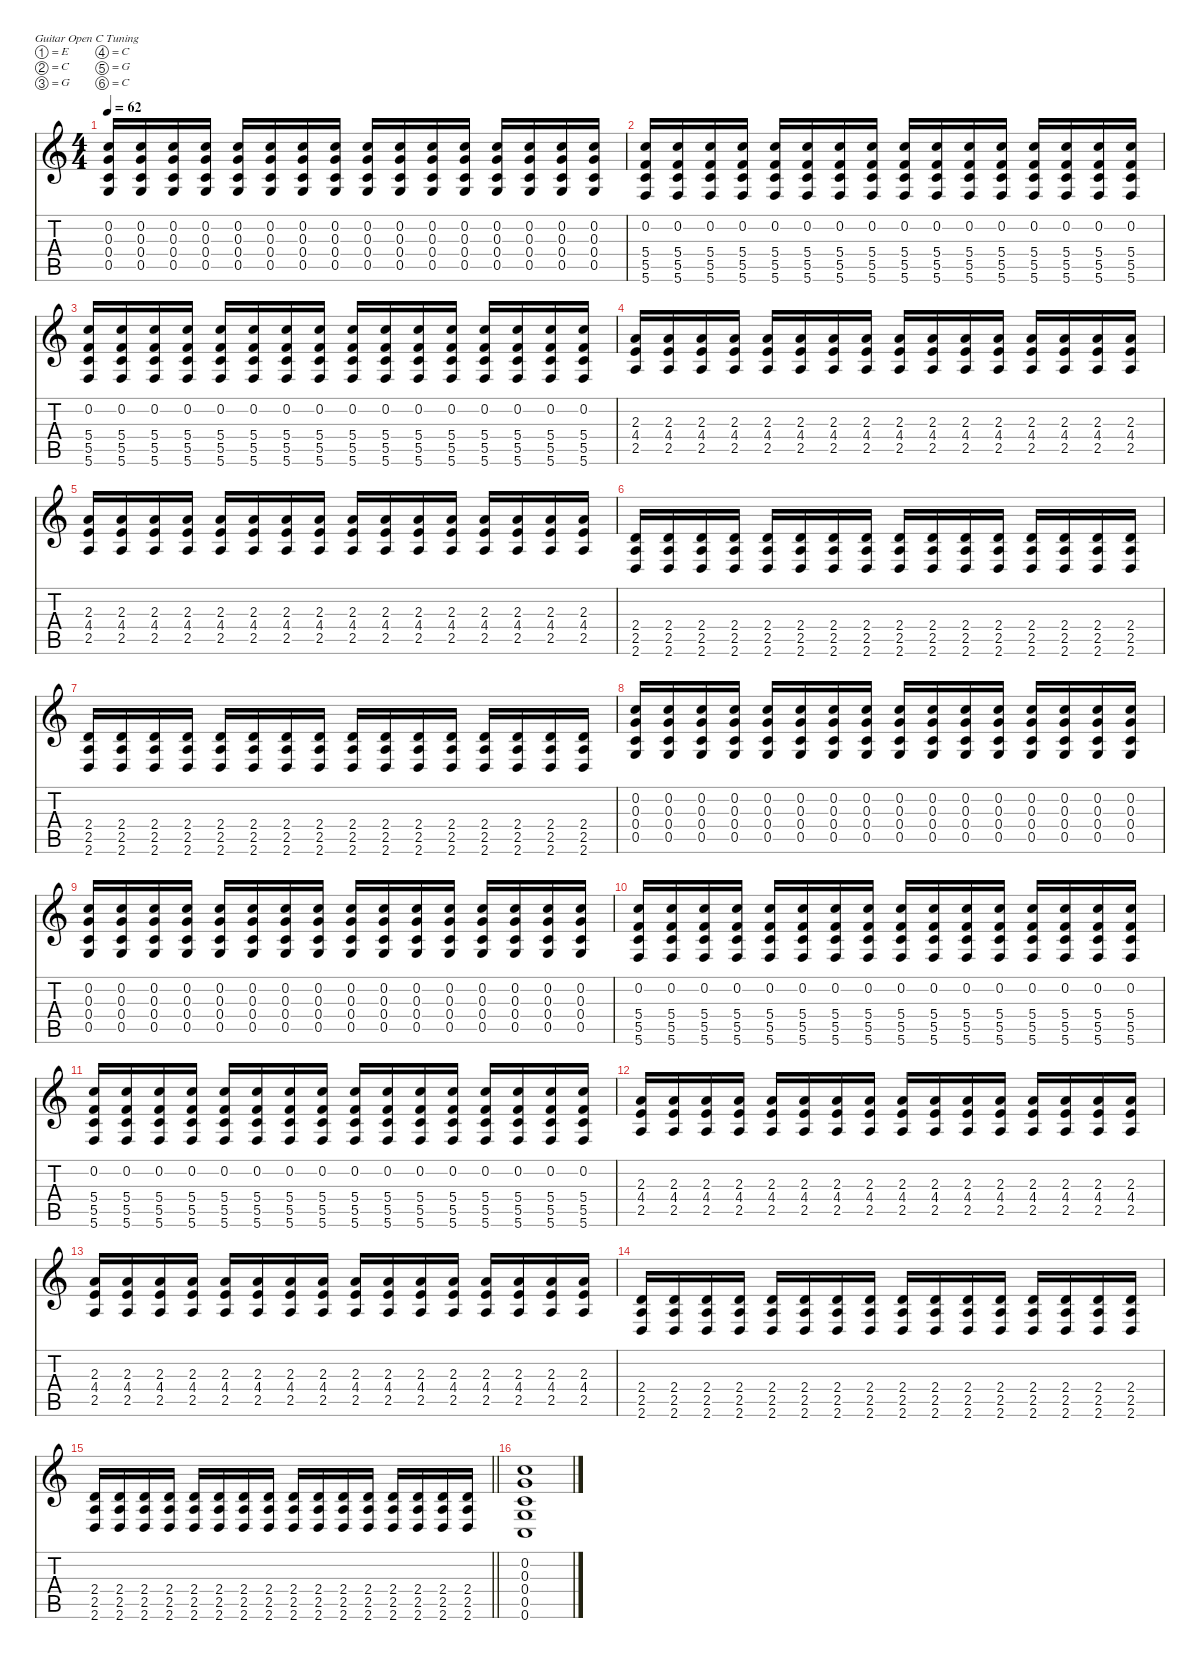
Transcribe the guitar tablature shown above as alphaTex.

\defaultSystemsLayout 4
\hideDynamics
\bracketExtendMode nobrackets
\singleTrackTrackNamePolicy hidden
\multiTrackTrackNamePolicy hidden
\firstSystemTrackNameMode fullname
\otherSystemsTrackNameOrientation horizontal
\track ("Guitar 1" "dist.guit.") {instrument distortionguitar}
\staff {score tabs}
\tuning (E4 C4 G3 C3 G2 C2)
\ts (4 4)
\tempo 62
\clef g2
\ks c
(0.2 0.3 0.4 0.5).16{dy f beam Up} (0.2 0.3 0.4 0.5).16{beam Up} (0.2 0.3 0.4 0.5).16{beam Up} (0.2 0.3 0.4 0.5).16{beam Up} (0.2 0.3 0.4 0.5).16{beam Up} (0.2 0.3 0.4 0.5).16{beam Up} (0.2 0.3 0.4 0.5).16{beam Up} (0.2 0.3 0.4 0.5).16{beam Up} (0.2 0.3 0.4 0.5).16{beam Up} (0.2 0.3 0.4 0.5).16{beam Up} (0.2 0.3 0.4 0.5).16{beam Up} (0.2 0.3 0.4 0.5).16{beam Up} (0.2 0.3 0.4 0.5).16{beam Up} (0.2 0.3 0.4 0.5).16{beam Up} (0.2 0.3 0.4 0.5).16{beam Up} (0.2 0.3 0.4 0.5).16{beam Up} |
(0.2 5.4 5.5 5.6).16{beam Up} (0.2 5.4 5.5 5.6).16{beam Up} (0.2 5.4 5.5 5.6).16{beam Up} (0.2 5.4 5.5 5.6).16{beam Up} (0.2 5.4 5.5 5.6).16{beam Up} (0.2 5.4 5.5 5.6).16{beam Up} (0.2 5.4 5.5 5.6).16{beam Up} (0.2 5.4 5.5 5.6).16{beam Up} (0.2 5.4 5.5 5.6).16{beam Up} (0.2 5.4 5.5 5.6).16{beam Up} (0.2 5.4 5.5 5.6).16{beam Up} (0.2 5.4 5.5 5.6).16{beam Up} (0.2 5.4 5.5 5.6).16{beam Up} (0.2 5.4 5.5 5.6).16{beam Up} (0.2 5.4 5.5 5.6).16{beam Up} (0.2 5.4 5.5 5.6).16{beam Up} |
(0.2 5.4 5.5 5.6).16{beam Up} (0.2 5.4 5.5 5.6).16{beam Up} (0.2 5.4 5.5 5.6).16{beam Up} (0.2 5.4 5.5 5.6).16{beam Up} (0.2 5.4 5.5 5.6).16{beam Up} (0.2 5.4 5.5 5.6).16{beam Up} (0.2 5.4 5.5 5.6).16{beam Up} (0.2 5.4 5.5 5.6).16{beam Up} (0.2 5.4 5.5 5.6).16{beam Up} (0.2 5.4 5.5 5.6).16{beam Up} (0.2 5.4 5.5 5.6).16{beam Up} (0.2 5.4 5.5 5.6).16{beam Up} (0.2 5.4 5.5 5.6).16{beam Up} (0.2 5.4 5.5 5.6).16{beam Up} (0.2 5.4 5.5 5.6).16{beam Up} (0.2 5.4 5.5 5.6).16{beam Up} |
(2.3 4.4 2.5).16{beam Up} (2.3 4.4 2.5).16{beam Up} (2.3 4.4 2.5).16{beam Up} (2.3 4.4 2.5).16{beam Up} (2.3 4.4 2.5).16{beam Up} (2.3 4.4 2.5).16{beam Up} (2.3 4.4 2.5).16{beam Up} (2.3 4.4 2.5).16{beam Up} (2.3 4.4 2.5).16{beam Up} (2.3 4.4 2.5).16{beam Up} (2.3 4.4 2.5).16{beam Up} (2.3 4.4 2.5).16{beam Up} (2.3 4.4 2.5).16{beam Up} (2.3 4.4 2.5).16{beam Up} (2.3 4.4 2.5).16{beam Up} (2.3 4.4 2.5).16{beam Up} |
(2.3 4.4 2.5).16{beam Up} (2.3 4.4 2.5).16{beam Up} (2.3 4.4 2.5).16{beam Up} (2.3 4.4 2.5).16{beam Up} (2.3 4.4 2.5).16{beam Up} (2.3 4.4 2.5).16{beam Up} (2.3 4.4 2.5).16{beam Up} (2.3 4.4 2.5).16{beam Up} (2.3 4.4 2.5).16{beam Up} (2.3 4.4 2.5).16{beam Up} (2.3 4.4 2.5).16{beam Up} (2.3 4.4 2.5).16{beam Up} (2.3 4.4 2.5).16{beam Up} (2.3 4.4 2.5).16{beam Up} (2.3 4.4 2.5).16{beam Up} (2.3 4.4 2.5).16{beam Up} |
(2.4 2.5 2.6).16{beam Up} (2.4 2.5 2.6).16{beam Up} (2.4 2.5 2.6).16{beam Up} (2.4 2.5 2.6).16{beam Up} (2.4 2.5 2.6).16{beam Up} (2.4 2.5 2.6).16{beam Up} (2.4 2.5 2.6).16{beam Up} (2.4 2.5 2.6).16{beam Up} (2.4 2.5 2.6).16{beam Up} (2.4 2.5 2.6).16{beam Up} (2.4 2.5 2.6).16{beam Up} (2.4 2.5 2.6).16{beam Up} (2.4 2.5 2.6).16{beam Up} (2.4 2.5 2.6).16{beam Up} (2.4 2.5 2.6).16{beam Up} (2.4 2.5 2.6).16{beam Up} |
(2.4 2.5 2.6).16{beam Up} (2.4 2.5 2.6).16{beam Up} (2.4 2.5 2.6).16{beam Up} (2.4 2.5 2.6).16{beam Up} (2.4 2.5 2.6).16{beam Up} (2.4 2.5 2.6).16{beam Up} (2.4 2.5 2.6).16{beam Up} (2.4 2.5 2.6).16{beam Up} (2.4 2.5 2.6).16{beam Up} (2.4 2.5 2.6).16{beam Up} (2.4 2.5 2.6).16{beam Up} (2.4 2.5 2.6).16{beam Up} (2.4 2.5 2.6).16{beam Up} (2.4 2.5 2.6).16{beam Up} (2.4 2.5 2.6).16{beam Up} (2.4 2.5 2.6).16{beam Up} |
(0.2 0.3 0.4 0.5).16{beam Up} (0.2 0.3 0.4 0.5).16{beam Up} (0.2 0.3 0.4 0.5).16{beam Up} (0.2 0.3 0.4 0.5).16{beam Up} (0.2 0.3 0.4 0.5).16{beam Up} (0.2 0.3 0.4 0.5).16{beam Up} (0.2 0.3 0.4 0.5).16{beam Up} (0.2 0.3 0.4 0.5).16{beam Up} (0.2 0.3 0.4 0.5).16{beam Up} (0.2 0.3 0.4 0.5).16{beam Up} (0.2 0.3 0.4 0.5).16{beam Up} (0.2 0.3 0.4 0.5).16{beam Up} (0.2 0.3 0.4 0.5).16{beam Up} (0.2 0.3 0.4 0.5).16{beam Up} (0.2 0.3 0.4 0.5).16{beam Up} (0.2 0.3 0.4 0.5).16{beam Up} |
(0.2 0.3 0.4 0.5).16{beam Up} (0.2 0.3 0.4 0.5).16{beam Up} (0.2 0.3 0.4 0.5).16{beam Up} (0.2 0.3 0.4 0.5).16{beam Up} (0.2 0.3 0.4 0.5).16{beam Up} (0.2 0.3 0.4 0.5).16{beam Up} (0.2 0.3 0.4 0.5).16{beam Up} (0.2 0.3 0.4 0.5).16{beam Up} (0.2 0.3 0.4 0.5).16{beam Up} (0.2 0.3 0.4 0.5).16{beam Up} (0.2 0.3 0.4 0.5).16{beam Up} (0.2 0.3 0.4 0.5).16{beam Up} (0.2 0.3 0.4 0.5).16{beam Up} (0.2 0.3 0.4 0.5).16{beam Up} (0.2 0.3 0.4 0.5).16{beam Up} (0.2 0.3 0.4 0.5).16{beam Up} |
(0.2 5.4 5.5 5.6).16{beam Up} (0.2 5.4 5.5 5.6).16{beam Up} (0.2 5.4 5.5 5.6).16{beam Up} (0.2 5.4 5.5 5.6).16{beam Up} (0.2 5.4 5.5 5.6).16{beam Up} (0.2 5.4 5.5 5.6).16{beam Up} (0.2 5.4 5.5 5.6).16{beam Up} (0.2 5.4 5.5 5.6).16{beam Up} (0.2 5.4 5.5 5.6).16{beam Up} (0.2 5.4 5.5 5.6).16{beam Up} (0.2 5.4 5.5 5.6).16{beam Up} (0.2 5.4 5.5 5.6).16{beam Up} (0.2 5.4 5.5 5.6).16{beam Up} (0.2 5.4 5.5 5.6).16{beam Up} (0.2 5.4 5.5 5.6).16{beam Up} (0.2 5.4 5.5 5.6).16{beam Up} |
(0.2 5.4 5.5 5.6).16{beam Up} (0.2 5.4 5.5 5.6).16{beam Up} (0.2 5.4 5.5 5.6).16{beam Up} (0.2 5.4 5.5 5.6).16{beam Up} (0.2 5.4 5.5 5.6).16{beam Up} (0.2 5.4 5.5 5.6).16{beam Up} (0.2 5.4 5.5 5.6).16{beam Up} (0.2 5.4 5.5 5.6).16{beam Up} (0.2 5.4 5.5 5.6).16{beam Up} (0.2 5.4 5.5 5.6).16{beam Up} (0.2 5.4 5.5 5.6).16{beam Up} (0.2 5.4 5.5 5.6).16{beam Up} (0.2 5.4 5.5 5.6).16{beam Up} (0.2 5.4 5.5 5.6).16{beam Up} (0.2 5.4 5.5 5.6).16{beam Up} (0.2 5.4 5.5 5.6).16{beam Up} |
(2.3 4.4 2.5).16{beam Up} (2.3 4.4 2.5).16{beam Up} (2.3 4.4 2.5).16{beam Up} (2.3 4.4 2.5).16{beam Up} (2.3 4.4 2.5).16{beam Up} (2.3 4.4 2.5).16{beam Up} (2.3 4.4 2.5).16{beam Up} (2.3 4.4 2.5).16{beam Up} (2.3 4.4 2.5).16{beam Up} (2.3 4.4 2.5).16{beam Up} (2.3 4.4 2.5).16{beam Up} (2.3 4.4 2.5).16{beam Up} (2.3 4.4 2.5).16{beam Up} (2.3 4.4 2.5).16{beam Up} (2.3 4.4 2.5).16{beam Up} (2.3 4.4 2.5).16{beam Up} |
(2.3 4.4 2.5).16{beam Up} (2.3 4.4 2.5).16{beam Up} (2.3 4.4 2.5).16{beam Up} (2.3 4.4 2.5).16{beam Up} (2.3 4.4 2.5).16{beam Up} (2.3 4.4 2.5).16{beam Up} (2.3 4.4 2.5).16{beam Up} (2.3 4.4 2.5).16{beam Up} (2.3 4.4 2.5).16{beam Up} (2.3 4.4 2.5).16{beam Up} (2.3 4.4 2.5).16{beam Up} (2.3 4.4 2.5).16{beam Up} (2.3 4.4 2.5).16{beam Up} (2.3 4.4 2.5).16{beam Up} (2.3 4.4 2.5).16{beam Up} (2.3 4.4 2.5).16{beam Up} |
(2.4 2.5 2.6).16{beam Up} (2.4 2.5 2.6).16{beam Up} (2.4 2.5 2.6).16{beam Up} (2.4 2.5 2.6).16{beam Up} (2.4 2.5 2.6).16{beam Up} (2.4 2.5 2.6).16{beam Up} (2.4 2.5 2.6).16{beam Up} (2.4 2.5 2.6).16{beam Up} (2.4 2.5 2.6).16{beam Up} (2.4 2.5 2.6).16{beam Up} (2.4 2.5 2.6).16{beam Up} (2.4 2.5 2.6).16{beam Up} (2.4 2.5 2.6).16{beam Up} (2.4 2.5 2.6).16{beam Up} (2.4 2.5 2.6).16{beam Up} (2.4 2.5 2.6).16{beam Up} |
\barLineRight lightlight
(2.4 2.5 2.6).16{beam Up} (2.4 2.5 2.6).16{beam Up} (2.4 2.5 2.6).16{beam Up} (2.4 2.5 2.6).16{beam Up} (2.4 2.5 2.6).16{beam Up} (2.4 2.5 2.6).16{beam Up} (2.4 2.5 2.6).16{beam Up} (2.4 2.5 2.6).16{beam Up} (2.4 2.5 2.6).16{beam Up} (2.4 2.5 2.6).16{beam Up} (2.4 2.5 2.6).16{beam Up} (2.4 2.5 2.6).16{beam Up} (2.4 2.5 2.6).16{beam Up} (2.4 2.5 2.6).16{beam Up} (2.4 2.5 2.6).16{beam Up} (2.4 2.5 2.6).16{beam Up} |
(0.2 0.3 0.4 0.5 0.6).1{beam Up}
